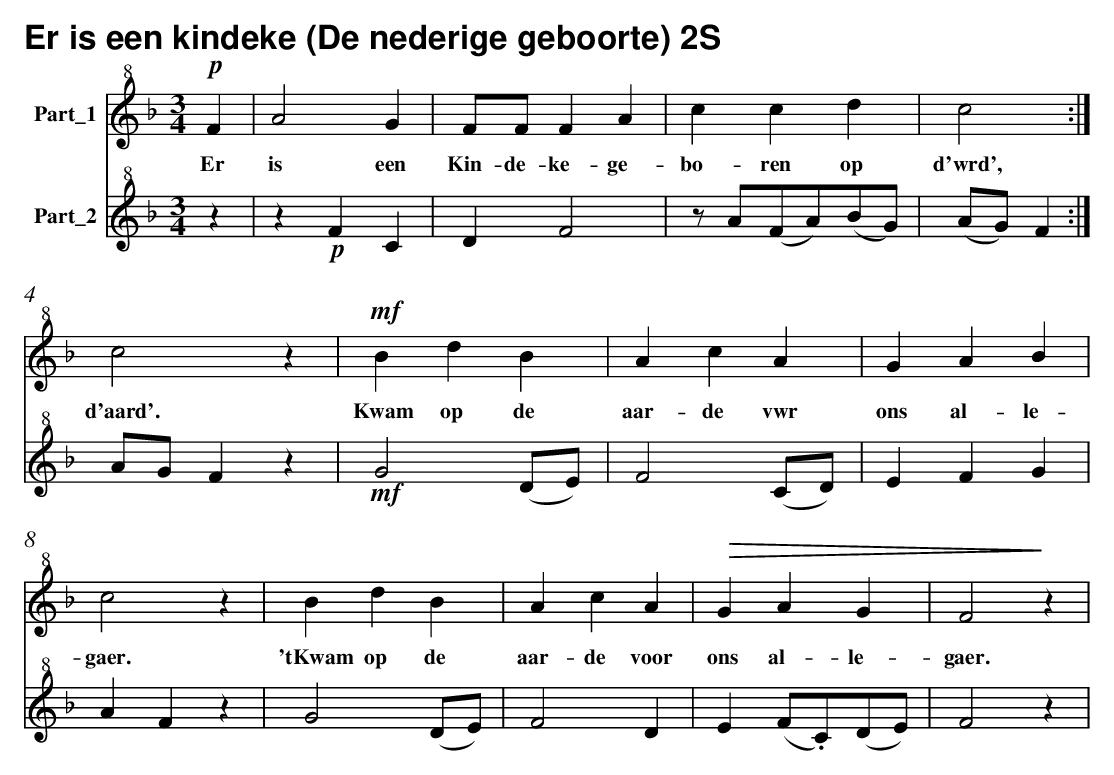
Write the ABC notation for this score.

X:1
T:Er is een kindeke (De nederige geboorte) 2S
%%score 1 2
L:1/4
M:3/4
K:F
V:1 treble+8 nm="Part_1"
V:2 treble+8 nm="Part_2"
V:1
!p! F | A2 G | F/F/ F A | c c d | c2 :|$ c2 z |!mf! B d B | A c A | G A B |$ c2 z | B d B | A c A |
w: Er|is een|Kin- de- ke- ge-|bo- ren op|d'wrd',|d'aard'.|Kwam op de|aar- de vwr|ons al- le-|gaer.|'tKwam op de|aar- de voor|
!>(! G A G | F2!>)! z |
w: ons al- le-|gaer.|
V:2
z | z!p! F C | D F2 | z/ A/(F/A/)(B/G/) | (A/G/) F :|$ A/G/ F z |!mf! G2 (D/E/) | F2 (C/D/) |
E F G |$ A F z | G2 (D/E/) | F2 D | E (F/.C/)(D/E/) | F2 z |
